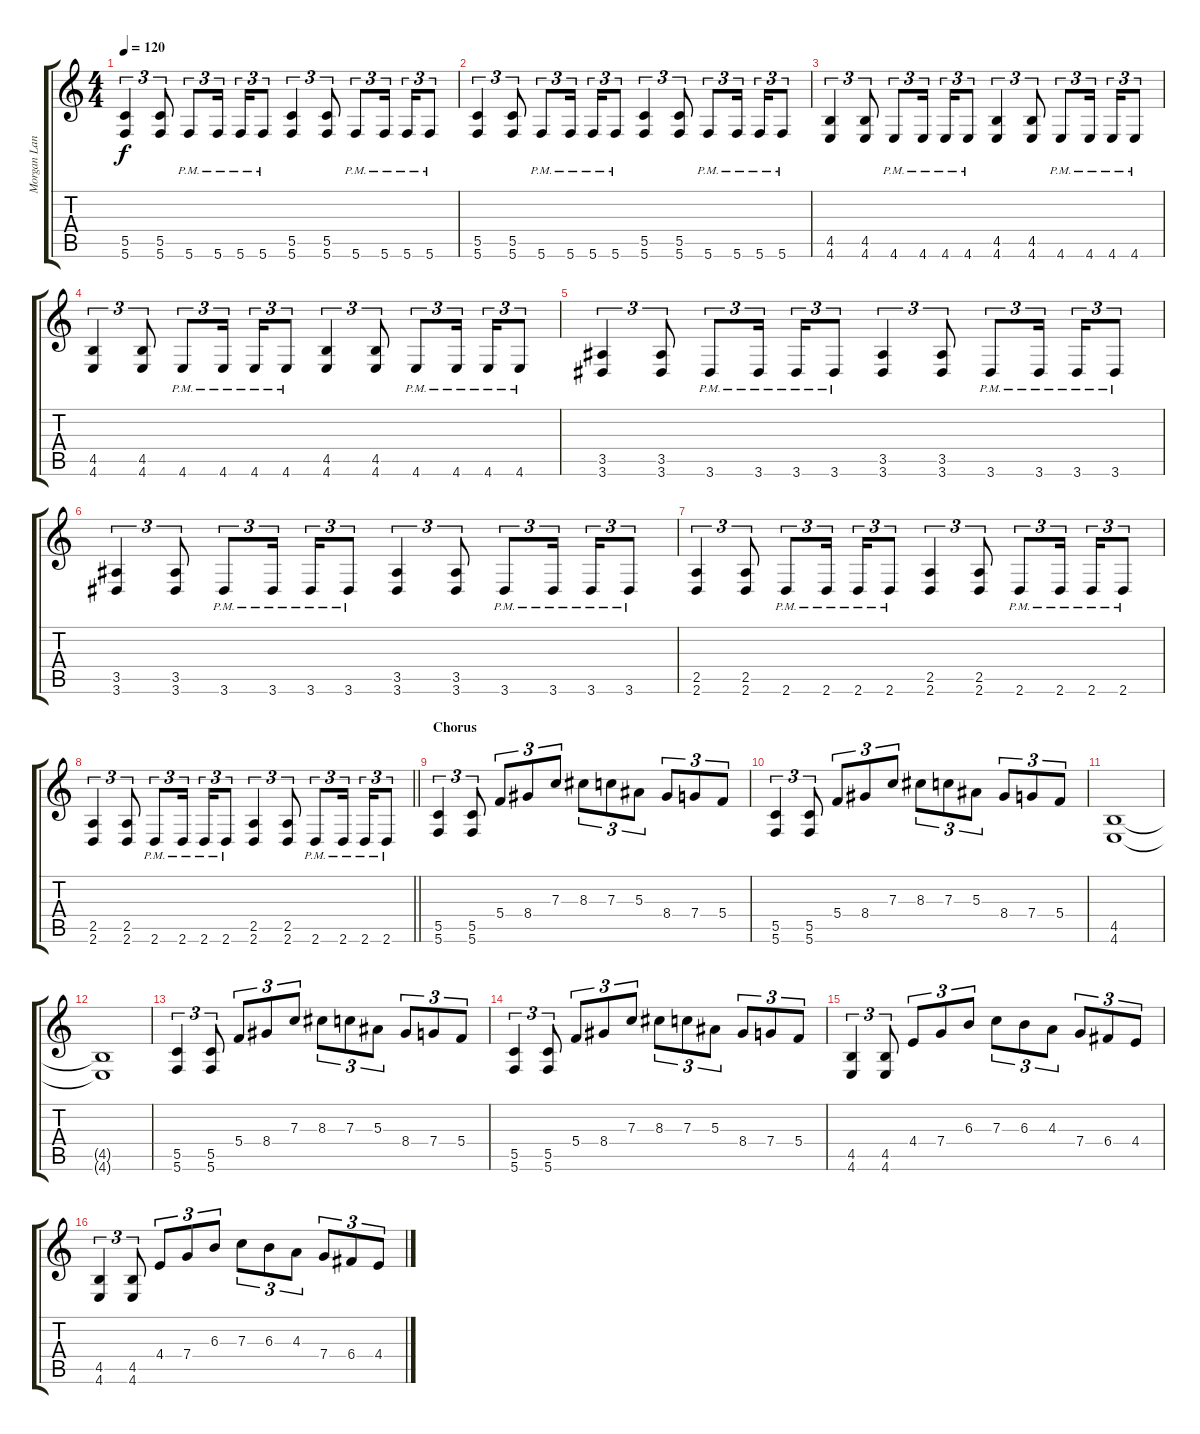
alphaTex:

\track ("Morgan Lander" "Morgan Lan") {instrument distortionguitar}
\staff {score tabs}
\tuning (D4 A3 F3 C3 G2 C2) {hide}
\ts (4 4)
\tempo 120
\clef g2
\ks c
(5.5 5.6).4{tu (3 2) dy f} (5.5 5.6).8{tu (3 2)} 5.6{pm}.8{tu (3 2)} 5.6{pm}.16{tu (3 2) beam splitsecondary} 5.6{pm}.16{tu (3 2)} 5.6{pm}.8{tu (3 2)} (5.5 5.6).4{tu (3 2)} (5.5 5.6).8{tu (3 2)} 5.6{pm}.8{tu (3 2)} 5.6{pm}.16{tu (3 2) beam splitsecondary} 5.6{pm}.16{tu (3 2)} 5.6{pm}.8{tu (3 2)} |
(5.5 5.6).4{tu (3 2)} (5.5 5.6).8{tu (3 2)} 5.6{pm}.8{tu (3 2)} 5.6{pm}.16{tu (3 2) beam splitsecondary} 5.6{pm}.16{tu (3 2)} 5.6{pm}.8{tu (3 2)} (5.5 5.6).4{tu (3 2)} (5.5 5.6).8{tu (3 2)} 5.6{pm}.8{tu (3 2)} 5.6{pm}.16{tu (3 2) beam splitsecondary} 5.6{pm}.16{tu (3 2)} 5.6{pm}.8{tu (3 2)} |
(4.5 4.6).4{tu (3 2)} (4.5 4.6).8{tu (3 2)} 4.6{pm}.8{tu (3 2)} 4.6{pm}.16{tu (3 2) beam splitsecondary} 4.6{pm}.16{tu (3 2)} 4.6{pm}.8{tu (3 2)} (4.5 4.6).4{tu (3 2)} (4.5 4.6).8{tu (3 2)} 4.6{pm}.8{tu (3 2)} 4.6{pm}.16{tu (3 2) beam splitsecondary} 4.6{pm}.16{tu (3 2)} 4.6{pm}.8{tu (3 2)} |
(4.5 4.6).4{tu (3 2)} (4.5 4.6).8{tu (3 2)} 4.6{pm}.8{tu (3 2)} 4.6{pm}.16{tu (3 2) beam splitsecondary} 4.6{pm}.16{tu (3 2)} 4.6{pm}.8{tu (3 2)} (4.5 4.6).4{tu (3 2)} (4.5 4.6).8{tu (3 2)} 4.6{pm}.8{tu (3 2)} 4.6{pm}.16{tu (3 2) beam splitsecondary} 4.6{pm}.16{tu (3 2)} 4.6{pm}.8{tu (3 2)} |
(3.5 3.6).4{tu (3 2)} (3.5 3.6).8{tu (3 2)} 3.6{pm}.8{tu (3 2)} 3.6{pm}.16{tu (3 2) beam splitsecondary} 3.6{pm}.16{tu (3 2)} 3.6{pm}.8{tu (3 2)} (3.5 3.6).4{tu (3 2)} (3.5 3.6).8{tu (3 2)} 3.6{pm}.8{tu (3 2)} 3.6{pm}.16{tu (3 2) beam splitsecondary} 3.6{pm}.16{tu (3 2)} 3.6{pm}.8{tu (3 2)} |
(3.5 3.6).4{tu (3 2)} (3.5 3.6).8{tu (3 2)} 3.6{pm}.8{tu (3 2)} 3.6{pm}.16{tu (3 2) beam splitsecondary} 3.6{pm}.16{tu (3 2)} 3.6{pm}.8{tu (3 2)} (3.5 3.6).4{tu (3 2)} (3.5 3.6).8{tu (3 2)} 3.6{pm}.8{tu (3 2)} 3.6{pm}.16{tu (3 2) beam splitsecondary} 3.6{pm}.16{tu (3 2)} 3.6{pm}.8{tu (3 2)} |
(2.5 2.6).4{tu (3 2)} (2.5 2.6).8{tu (3 2)} 2.6{pm}.8{tu (3 2)} 2.6{pm}.16{tu (3 2) beam splitsecondary} 2.6{pm}.16{tu (3 2)} 2.6{pm}.8{tu (3 2)} (2.5 2.6).4{tu (3 2)} (2.5 2.6).8{tu (3 2)} 2.6{pm}.8{tu (3 2)} 2.6{pm}.16{tu (3 2) beam splitsecondary} 2.6{pm}.16{tu (3 2)} 2.6{pm}.8{tu (3 2)} |
\barLineRight lightlight
(2.5 2.6).4{tu (3 2)} (2.5 2.6).8{tu (3 2)} 2.6{pm}.8{tu (3 2)} 2.6{pm}.16{tu (3 2) beam splitsecondary} 2.6{pm}.16{tu (3 2)} 2.6{pm}.8{tu (3 2)} (2.5 2.6).4{tu (3 2)} (2.5 2.6).8{tu (3 2)} 2.6{pm}.8{tu (3 2)} 2.6{pm}.16{tu (3 2) beam splitsecondary} 2.6{pm}.16{tu (3 2)} 2.6{pm}.8{tu (3 2)} |
\section ("" "Chorus")
(5.5 5.6).4{tu (3 2)} (5.5 5.6).8{tu (3 2)} 5.4.8{tu (3 2)} 8.4.8{tu (3 2)} 7.3.8{tu (3 2)} 8.3.8{tu (3 2)} 7.3.8{tu (3 2)} 5.3.8{tu (3 2)} 8.4.8{tu (3 2)} 7.4.8{tu (3 2)} 5.4.8{tu (3 2)} |
(5.5 5.6).4{tu (3 2)} (5.5 5.6).8{tu (3 2)} 5.4.8{tu (3 2)} 8.4.8{tu (3 2)} 7.3.8{tu (3 2)} 8.3.8{tu (3 2)} 7.3.8{tu (3 2)} 5.3.8{tu (3 2)} 8.4.8{tu (3 2)} 7.4.8{tu (3 2)} 5.4.8{tu (3 2)} |
(4.5 4.6).1 |
(4.5{t} 4.6{t}).1 |
(5.5 5.6).4{tu (3 2)} (5.5 5.6).8{tu (3 2)} 5.4.8{tu (3 2)} 8.4.8{tu (3 2)} 7.3.8{tu (3 2)} 8.3.8{tu (3 2)} 7.3.8{tu (3 2)} 5.3.8{tu (3 2)} 8.4.8{tu (3 2)} 7.4.8{tu (3 2)} 5.4.8{tu (3 2)} |
(5.5 5.6).4{tu (3 2)} (5.5 5.6).8{tu (3 2)} 5.4.8{tu (3 2)} 8.4.8{tu (3 2)} 7.3.8{tu (3 2)} 8.3.8{tu (3 2)} 7.3.8{tu (3 2)} 5.3.8{tu (3 2)} 8.4.8{tu (3 2)} 7.4.8{tu (3 2)} 5.4.8{tu (3 2)} |
(4.5 4.6).4{tu (3 2)} (4.5 4.6).8{tu (3 2)} 4.4.8{tu (3 2)} 7.4.8{tu (3 2)} 6.3.8{tu (3 2)} 7.3.8{tu (3 2)} 6.3.8{tu (3 2)} 4.3.8{tu (3 2)} 7.4.8{tu (3 2)} 6.4.8{tu (3 2)} 4.4.8{tu (3 2)} |
(4.5 4.6).4{tu (3 2)} (4.5 4.6).8{tu (3 2)} 4.4.8{tu (3 2)} 7.4.8{tu (3 2)} 6.3.8{tu (3 2)} 7.3.8{tu (3 2)} 6.3.8{tu (3 2)} 4.3.8{tu (3 2)} 7.4.8{tu (3 2)} 6.4.8{tu (3 2)} 4.4.8{tu (3 2)}
